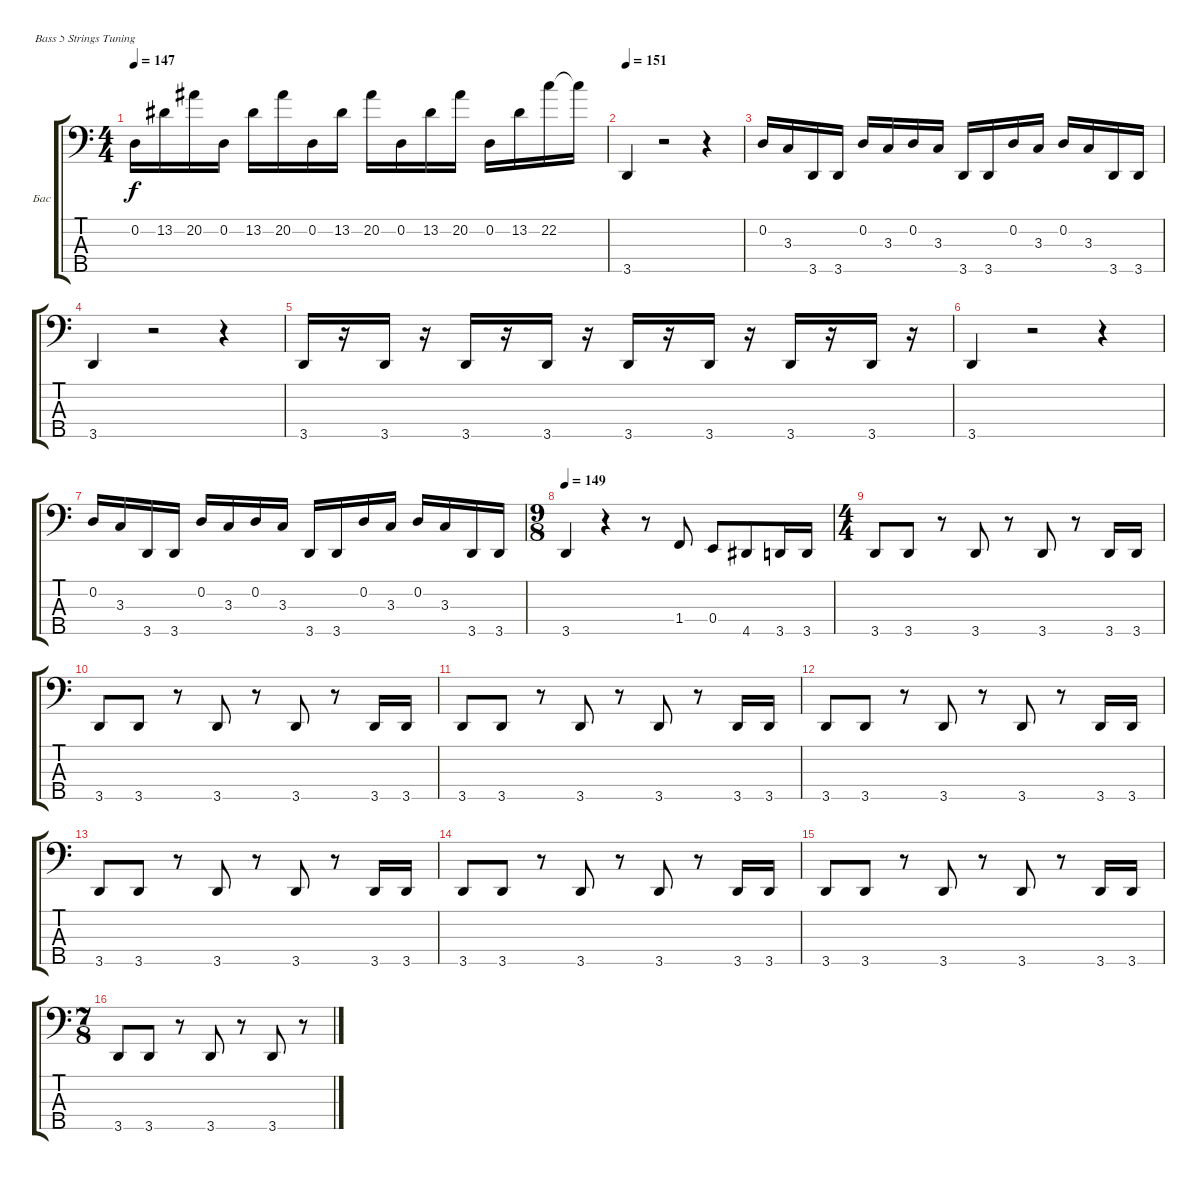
\bracketExtendMode groupsimilarinstruments
\firstSystemTrackNameOrientation horizontal
\otherSystemsTrackNameOrientation horizontal
\track ("Бас 1" "Бас") {instrument electricbassfinger}
\staff {score tabs}
\tuning (G2 D2 A1 E1 B0)
\ts (4 4)
\tempo 147
\clef f4
\ks c
0.2.16{dy f} 13.2.16 20.2.16 0.2.16 13.2.16 20.2.16 0.2.16 13.2.16 20.2.16 0.2.16 13.2.16 20.2.16 0.2.16 13.2.16 22.2.16 22.2{t}.16 |
\tempo 151
3.5.4 r.2 r.4 |
0.2.16 3.3.16 3.5.16 3.5.16 0.2.16 3.3.16 0.2.16 3.3.16 3.5.16 3.5.16 0.2.16 3.3.16 0.2.16 3.3.16 3.5.16 3.5.16 |
3.5.4 r.2 r.4 |
3.5.16 r.16 3.5.16 r.16 3.5.16 r.16 3.5.16 r.16 3.5.16 r.16 3.5.16 r.16 3.5.16 r.16 3.5.16 r.16 |
3.5.4 r.2 r.4 |
0.2.16 3.3.16 3.5.16 3.5.16 0.2.16 3.3.16 0.2.16 3.3.16 3.5.16 3.5.16 0.2.16 3.3.16 0.2.16 3.3.16 3.5.16 3.5.16 |
\ts (9 8)
\beaming (8 3 3 3)
\tempo 149
3.5.4 r.4 r.8 1.4.8 0.4.8 4.5.8 3.5.16 3.5.16 |
\ts (4 4)
\beaming (8 2 2 2 2)
3.5.8 3.5.8 r.8 3.5.8 r.8 3.5.8 r.8 3.5.16 3.5.16 |
3.5.8 3.5.8 r.8 3.5.8 r.8 3.5.8 r.8 3.5.16 3.5.16 |
3.5.8 3.5.8 r.8 3.5.8 r.8 3.5.8 r.8 3.5.16 3.5.16 |
3.5.8 3.5.8 r.8 3.5.8 r.8 3.5.8 r.8 3.5.16 3.5.16 |
3.5.8 3.5.8 r.8 3.5.8 r.8 3.5.8 r.8 3.5.16 3.5.16 |
3.5.8 3.5.8 r.8 3.5.8 r.8 3.5.8 r.8 3.5.16 3.5.16 |
3.5.8 3.5.8 r.8 3.5.8 r.8 3.5.8 r.8 3.5.16 3.5.16 |
\ts (7 8)
\beaming (8 3 2 2)
3.5.8 3.5.8 r.8 3.5.8 r.8 3.5.8 r.8
